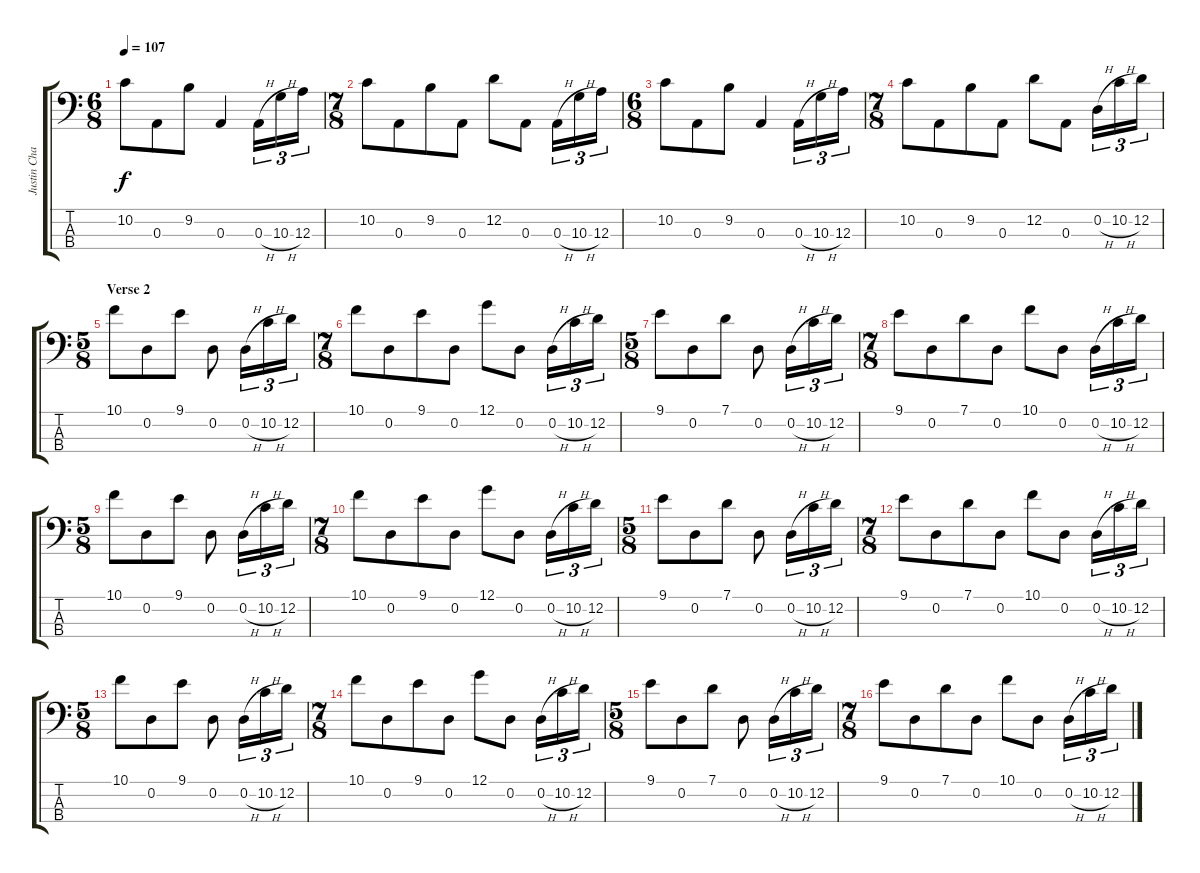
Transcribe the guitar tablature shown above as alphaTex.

\track ("Justin Chancellor" "Justin Cha") {instrument electricbasspick}
\staff {score tabs}
\tuning (G2 D2 A1 D1) {hide}
\ts (6 8)
\tempo 107
\clef f4
\ks c
10.2.8{dy f} 0.3.8 9.2.8 0.3.4 0.3{h}.16{tu (3 2)} 10.3{h}.16{tu (3 2)} 12.3.16{tu (3 2)} |
\ts (7 8)
10.2.8 0.3.8 9.2.8 0.3.8 12.2.8 0.3.8 0.3{h}.16{tu (3 2)} 10.3{h}.16{tu (3 2)} 12.3.16{tu (3 2)} |
\ts (6 8)
10.2.8 0.3.8 9.2.8 0.3.4 0.3{h}.16{tu (3 2)} 10.3{h}.16{tu (3 2)} 12.3.16{tu (3 2)} |
\ts (7 8)
10.2.8 0.3.8 9.2.8 0.3.8 12.2.8 0.3.8 0.2{h}.16{tu (3 2)} 10.2{h}.16{tu (3 2)} 12.2.16{tu (3 2)} |
\ts (5 8)
\section ("" "Verse 2")
10.1.8 0.2.8 9.1.8 0.2.8 0.2{h}.16{tu (3 2)} 10.2{h}.16{tu (3 2)} 12.2.16{tu (3 2)} |
\ts (7 8)
10.1.8 0.2.8 9.1.8 0.2.8 12.1.8 0.2.8 0.2{h}.16{tu (3 2)} 10.2{h}.16{tu (3 2)} 12.2.16{tu (3 2)} |
\ts (5 8)
9.1.8 0.2.8 7.1.8 0.2.8 0.2{h}.16{tu (3 2)} 10.2{h}.16{tu (3 2)} 12.2.16{tu (3 2)} |
\ts (7 8)
9.1.8 0.2.8 7.1.8 0.2.8 10.1.8 0.2.8 0.2{h}.16{tu (3 2)} 10.2{h}.16{tu (3 2)} 12.2.16{tu (3 2)} |
\ts (5 8)
10.1.8 0.2.8 9.1.8 0.2.8 0.2{h}.16{tu (3 2)} 10.2{h}.16{tu (3 2)} 12.2.16{tu (3 2)} |
\ts (7 8)
10.1.8 0.2.8 9.1.8 0.2.8 12.1.8 0.2.8 0.2{h}.16{tu (3 2)} 10.2{h}.16{tu (3 2)} 12.2.16{tu (3 2)} |
\ts (5 8)
9.1.8 0.2.8 7.1.8 0.2.8 0.2{h}.16{tu (3 2)} 10.2{h}.16{tu (3 2)} 12.2.16{tu (3 2)} |
\ts (7 8)
9.1.8 0.2.8 7.1.8 0.2.8 10.1.8 0.2.8 0.2{h}.16{tu (3 2)} 10.2{h}.16{tu (3 2)} 12.2.16{tu (3 2)} |
\ts (5 8)
10.1.8 0.2.8 9.1.8 0.2.8 0.2{h}.16{tu (3 2)} 10.2{h}.16{tu (3 2)} 12.2.16{tu (3 2)} |
\ts (7 8)
10.1.8 0.2.8 9.1.8 0.2.8 12.1.8 0.2.8 0.2{h}.16{tu (3 2)} 10.2{h}.16{tu (3 2)} 12.2.16{tu (3 2)} |
\ts (5 8)
9.1.8 0.2.8 7.1.8 0.2.8 0.2{h}.16{tu (3 2)} 10.2{h}.16{tu (3 2)} 12.2.16{tu (3 2)} |
\ts (7 8)
9.1.8 0.2.8 7.1.8 0.2.8 10.1.8 0.2.8 0.2{h}.16{tu (3 2)} 10.2{h}.16{tu (3 2)} 12.2.16{tu (3 2)}
